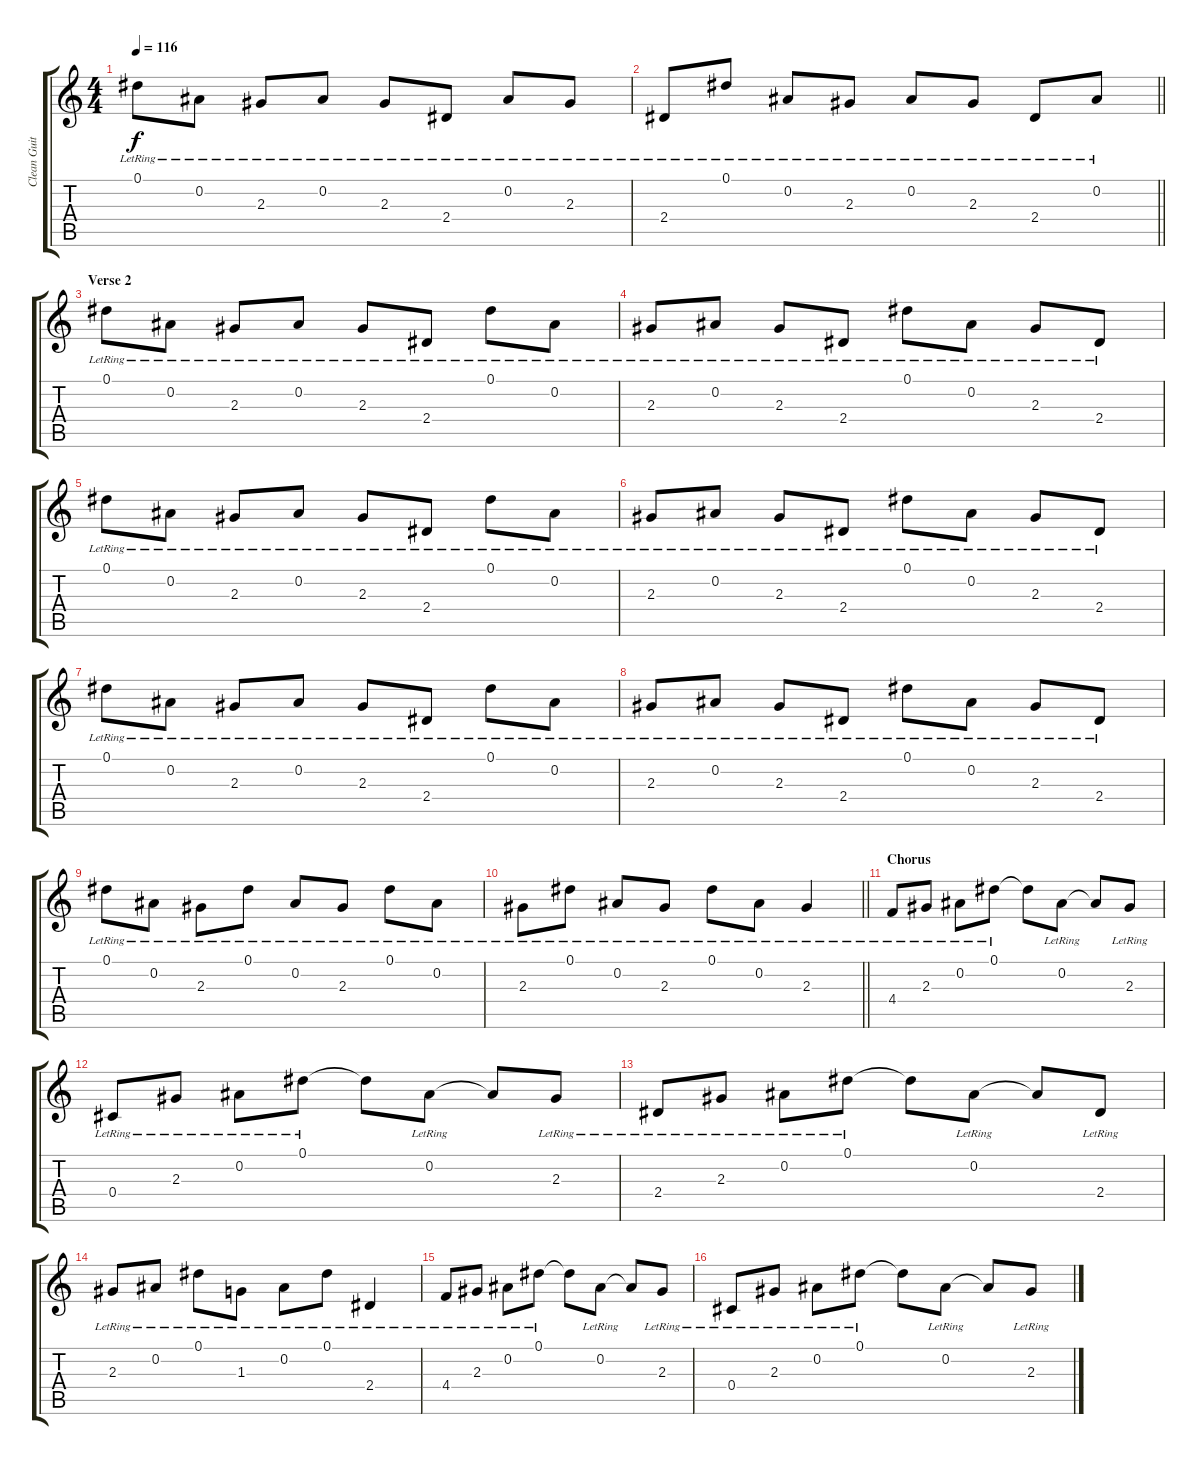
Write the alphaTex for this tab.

\track ("Clean Guitar" "Clean Guit") {instrument electricguitarclean}
\staff {score tabs}
\tuning (Eb4 Bb3 Gb3 Db3 Ab2 Eb2) {hide}
\ts (4 4)
\tempo 116
\clef g2
\ks c
0.1{lr}.8{dy f} 0.2{lr}.8 2.3{lr}.8 0.2{lr}.8 2.3{lr}.8 2.4{lr}.8 0.2{lr}.8 2.3{lr}.8 |
\barLineRight lightlight
2.4{lr}.8 0.1{lr}.8 0.2{lr}.8 2.3{lr}.8 0.2{lr}.8 2.3{lr}.8 2.4{lr}.8 0.2{lr}.8 |
\section ("" "Verse 2")
0.1{lr}.8 0.2{lr}.8 2.3{lr}.8 0.2{lr}.8 2.3{lr}.8 2.4{lr}.8 0.1{lr}.8 0.2{lr}.8 |
2.3{lr}.8 0.2{lr}.8 2.3{lr}.8 2.4{lr}.8 0.1{lr}.8 0.2{lr}.8 2.3{lr}.8 2.4{lr}.8 |
0.1{lr}.8 0.2{lr}.8 2.3{lr}.8 0.2{lr}.8 2.3{lr}.8 2.4{lr}.8 0.1{lr}.8 0.2{lr}.8 |
2.3{lr}.8 0.2{lr}.8 2.3{lr}.8 2.4{lr}.8 0.1{lr}.8 0.2{lr}.8 2.3{lr}.8 2.4{lr}.8 |
0.1{lr}.8 0.2{lr}.8 2.3{lr}.8 0.2{lr}.8 2.3{lr}.8 2.4{lr}.8 0.1{lr}.8 0.2{lr}.8 |
2.3{lr}.8 0.2{lr}.8 2.3{lr}.8 2.4{lr}.8 0.1{lr}.8 0.2{lr}.8 2.3{lr}.8 2.4{lr}.8 |
0.1{lr}.8 0.2{lr}.8 2.3{lr}.8 0.1{lr}.8 0.2{lr}.8 2.3{lr}.8 0.1{lr}.8 0.2{lr}.8 |
\barLineRight lightlight
2.3{lr}.8 0.1{lr}.8 0.2{lr}.8 2.3{lr}.8 0.1{lr}.8 0.2{lr}.8 2.3{lr}.4 |
\section ("" "Chorus")
4.4{lr}.8 2.3{lr}.8 0.2{lr}.8 0.1{lr}.8 0.1{t}.8 0.2{lr}.8 0.2{t}.8 2.3{lr}.8 |
0.4{lr}.8 2.3{lr}.8 0.2{lr}.8 0.1{lr}.8 0.1{t}.8 0.2{lr}.8 0.2{t}.8 2.3{lr}.8 |
2.4{lr}.8 2.3{lr}.8 0.2{lr}.8 0.1{lr}.8 0.1{t}.8 0.2{lr}.8 0.2{t}.8 2.4{lr}.8 |
2.3{lr}.8 0.2{lr}.8 0.1{lr}.8 1.3{lr}.8 0.2{lr}.8 0.1{lr}.8 2.4{lr}.4 |
4.4{lr}.8 2.3{lr}.8 0.2{lr}.8 0.1{lr}.8 0.1{t}.8 0.2{lr}.8 0.2{t}.8 2.3{lr}.8 |
0.4{lr}.8 2.3{lr}.8 0.2{lr}.8 0.1{lr}.8 0.1{t}.8 0.2{lr}.8 0.2{t}.8 2.3{lr}.8
